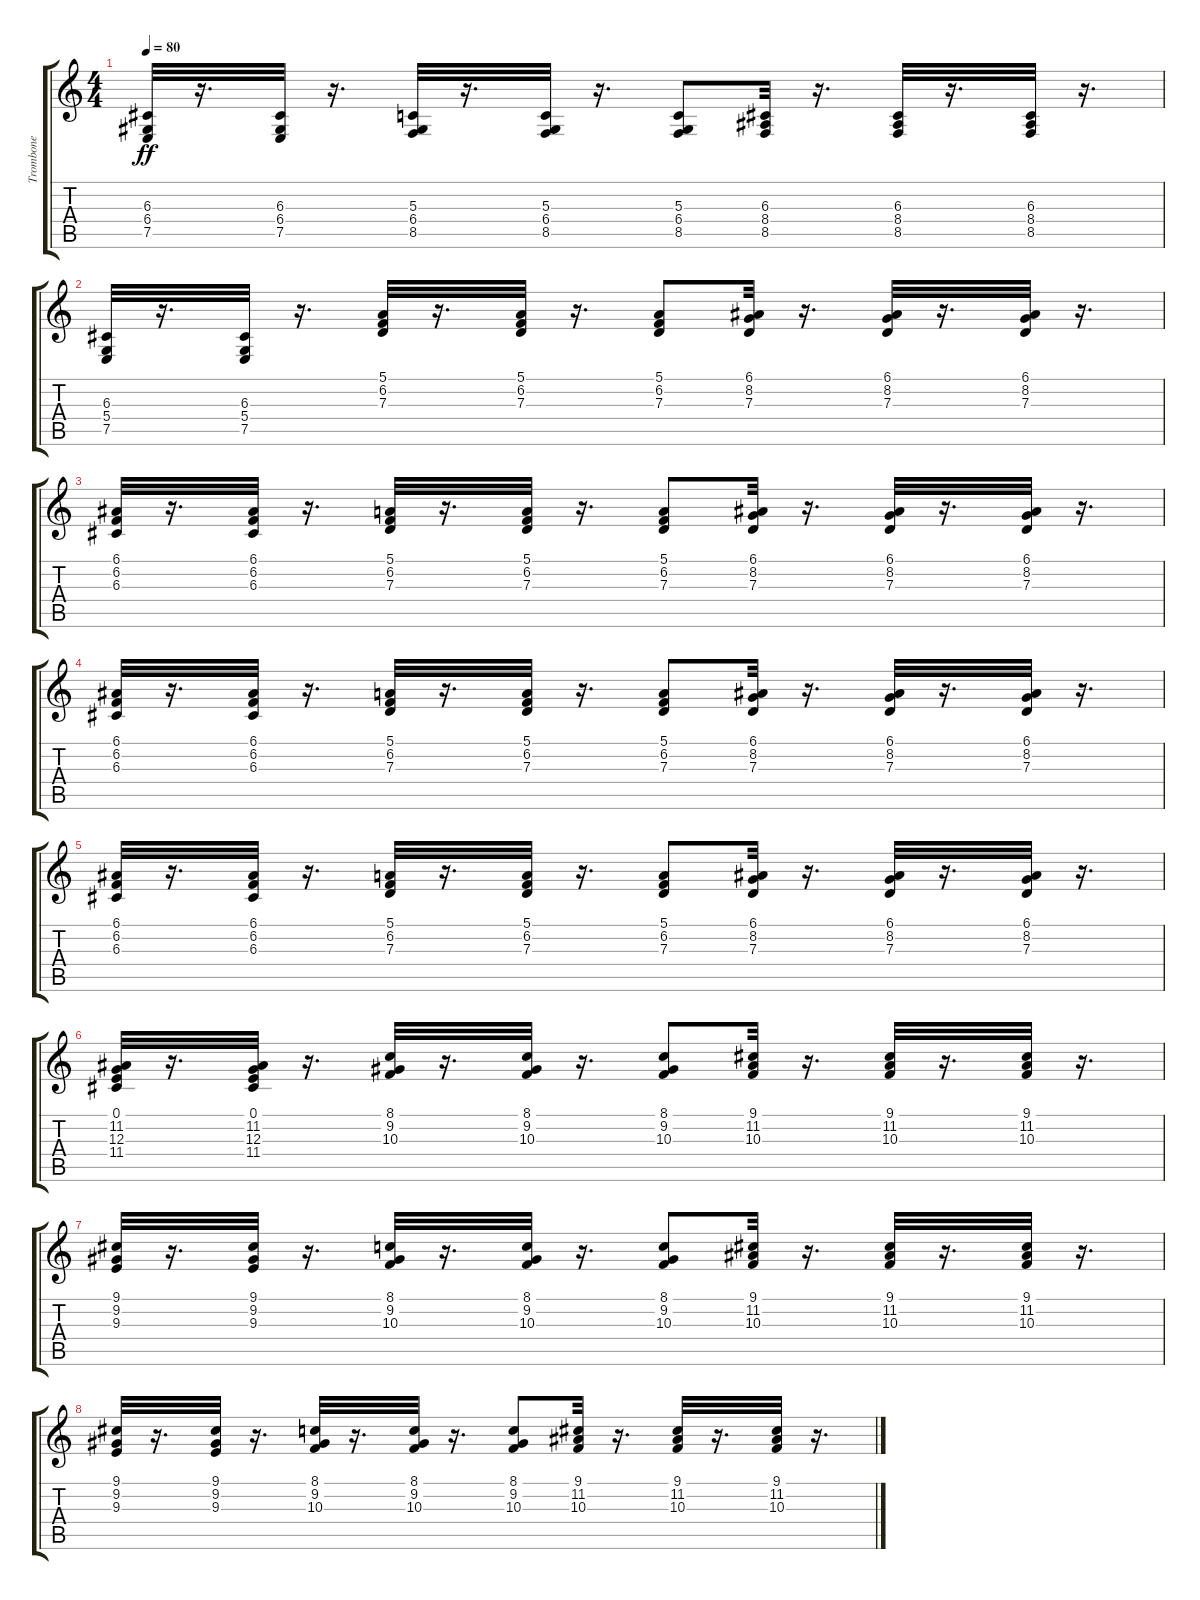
\track ("Trombone" "Trombone") {instrument trombone}
\staff {score tabs}
\tuning (E4 B3 G3 D3 A2 E2) {hide}
\ts (4 4)
\tempo 80
\clef g2
\ks c
(6.3 6.4 7.5).32{dy ff} r.16{d} (6.3 6.4 7.5).32 r.16{d} (5.3 6.4 8.5).32 r.16{d} (5.3 6.4 8.5).32 r.16{d} (5.3 6.4 8.5).8 (6.3 8.4 8.5).32 r.16{d} (6.3 8.4 8.5).32 r.16{d} (6.3 8.4 8.5).32 r.16{d} |
(6.3 5.4 7.5).32 r.16{d} (6.3 5.4 7.5).32 r.16{d} (5.1 6.2 7.3).32 r.16{d} (5.1 6.2 7.3).32 r.16{d} (5.1 6.2 7.3).8 (6.1 8.2 7.3).32 r.16{d} (6.1 8.2 7.3).32 r.16{d} (6.1 8.2 7.3).32 r.16{d} |
(6.1 6.2 6.3).32 r.16{d} (6.1 6.2 6.3).32 r.16{d} (5.1 6.2 7.3).32 r.16{d} (5.1 6.2 7.3).32 r.16{d} (5.1 6.2 7.3).8 (6.1 8.2 7.3).32 r.16{d} (6.1 8.2 7.3).32 r.16{d} (6.1 8.2 7.3).32 r.16{d} |
(6.1 6.2 6.3).32 r.16{d} (6.1 6.2 6.3).32 r.16{d} (5.1 6.2 7.3).32 r.16{d} (5.1 6.2 7.3).32 r.16{d} (5.1 6.2 7.3).8 (6.1 8.2 7.3).32 r.16{d} (6.1 8.2 7.3).32 r.16{d} (6.1 8.2 7.3).32 r.16{d} |
(6.1 6.2 6.3).32 r.16{d} (6.1 6.2 6.3).32 r.16{d} (5.1 6.2 7.3).32 r.16{d} (5.1 6.2 7.3).32 r.16{d} (5.1 6.2 7.3).8 (6.1 8.2 7.3).32 r.16{d} (6.1 8.2 7.3).32 r.16{d} (6.1 8.2 7.3).32 r.16{d} |
(0.1 11.2 12.3 11.4).32 r.16{d} (0.1 11.2 12.3 11.4).32 r.16{d} (8.1 9.2 10.3).32 r.16{d} (8.1 9.2 10.3).32 r.16{d} (8.1 9.2 10.3).8 (9.1 11.2 10.3).32 r.16{d} (9.1 11.2 10.3).32 r.16{d} (9.1 11.2 10.3).32 r.16{d} |
(9.1 9.2 9.3).32 r.16{d} (9.1 9.2 9.3).32 r.16{d} (8.1 9.2 10.3).32 r.16{d} (8.1 9.2 10.3).32 r.16{d} (8.1 9.2 10.3).8 (9.1 11.2 10.3).32 r.16{d} (9.1 11.2 10.3).32 r.16{d} (9.1 11.2 10.3).32 r.16{d} |
(9.1 9.2 9.3).32 r.16{d} (9.1 9.2 9.3).32 r.16{d} (8.1 9.2 10.3).32 r.16{d} (8.1 9.2 10.3).32 r.16{d} (8.1 9.2 10.3).8 (9.1 11.2 10.3).32 r.16{d} (9.1 11.2 10.3).32 r.16{d} (9.1 11.2 10.3).32 r.16{d}
